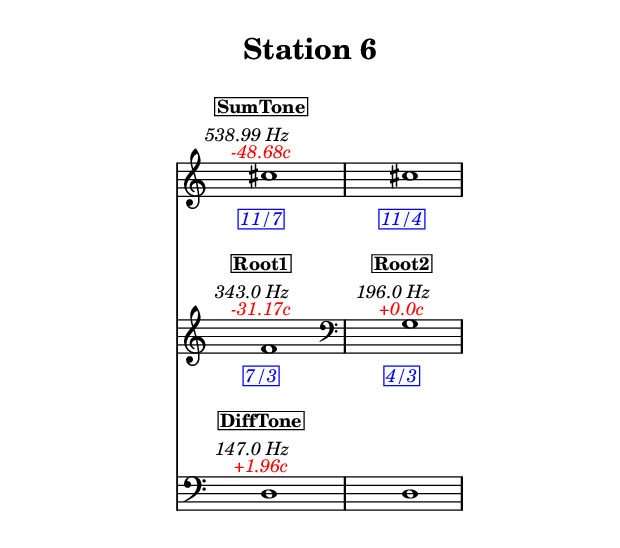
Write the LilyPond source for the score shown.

\version "2.20.0"
\language "english"

#(set-default-paper-size "a6" 'portrait)
#(set-global-staff-size 16)

\header {
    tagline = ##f
    title = \markup {
        \pad-around
            #3
            "Station 6"
        }
}

\layout {
    indent = #25
}

\paper {
    systems-per-page = 1
}

\score {
    \new Score
    <<
        \new Staff
        \with
        {
            \remove Time_signature_engraver
        }
        {
            \clef "treble"
            cs''1
            - \tweak color #red
            ^ \markup {
                \halign
                    #0
                    \italic
                        {
                            -48.68c
                        }
                }
            ^ \markup {
                \halign
                    #1
                    \italic
                        {
                            538.99
                            Hz
                        }
                }
            ^ \markup {
                \pad-around
                    #1
                    \box
                        \vcenter
                            \halign
                                #0
                                \bold
                                    {
                                        SumTone
                                    }
                }
            - \tweak color #blue
            _ \markup {
                \pad-around
                    #1
                    \box
                        \halign
                            #0
                            \italic
                                {
                                    11/7
                                }
                }
            \override Score.NonMusicalPaperColumn.padding = #5
            \clef "treble"
            cs''1
            - \tweak color #blue
            _ \markup {
                \pad-around
                    #1
                    \box
                        \halign
                            #0
                            \italic
                                {
                                    11/4
                                }
                }
        }
        \new Staff
        \with
        {
            \remove Time_signature_engraver
        }
        {
            \clef "treble"
            f'1
            - \tweak color #red
            ^ \markup {
                \halign
                    #0
                    \italic
                        {
                            -31.17c
                        }
                }
            ^ \markup {
                \halign
                    #1
                    \italic
                        {
                            343.0
                            Hz
                        }
                }
            ^ \markup {
                \pad-around
                    #1
                    \box
                        \vcenter
                            \halign
                                #0
                                \bold
                                    {
                                        Root1
                                    }
                }
            - \tweak color #blue
            _ \markup {
                \pad-around
                    #1
                    \box
                        \halign
                            #0
                            \italic
                                {
                                    7/3
                                }
                }
            \clef "bass"
            g1
            - \tweak color #red
            ^ \markup {
                \halign
                    #0
                    \italic
                        {
                            +0.0c
                        }
                }
            ^ \markup {
                \halign
                    #1
                    \italic
                        {
                            196.0
                            Hz
                        }
                }
            ^ \markup {
                \pad-around
                    #1
                    \box
                        \vcenter
                            \halign
                                #0
                                \bold
                                    {
                                        Root2
                                    }
                }
            - \tweak color #blue
            _ \markup {
                \pad-around
                    #1
                    \box
                        \halign
                            #0
                            \italic
                                {
                                    4/3
                                }
                }
        }
        \new Staff
        \with
        {
            \remove Time_signature_engraver
        }
        {
            \clef "bass"
            d1
            - \tweak color #red
            ^ \markup {
                \halign
                    #0
                    \italic
                        {
                            +1.96c
                        }
                }
            ^ \markup {
                \halign
                    #1
                    \italic
                        {
                            147.0
                            Hz
                        }
                }
            ^ \markup {
                \pad-around
                    #1
                    \box
                        \vcenter
                            \halign
                                #0
                                \bold
                                    {
                                        DiffTone
                                    }
                }
            \clef "bass"
            d1
        }
    >>
}